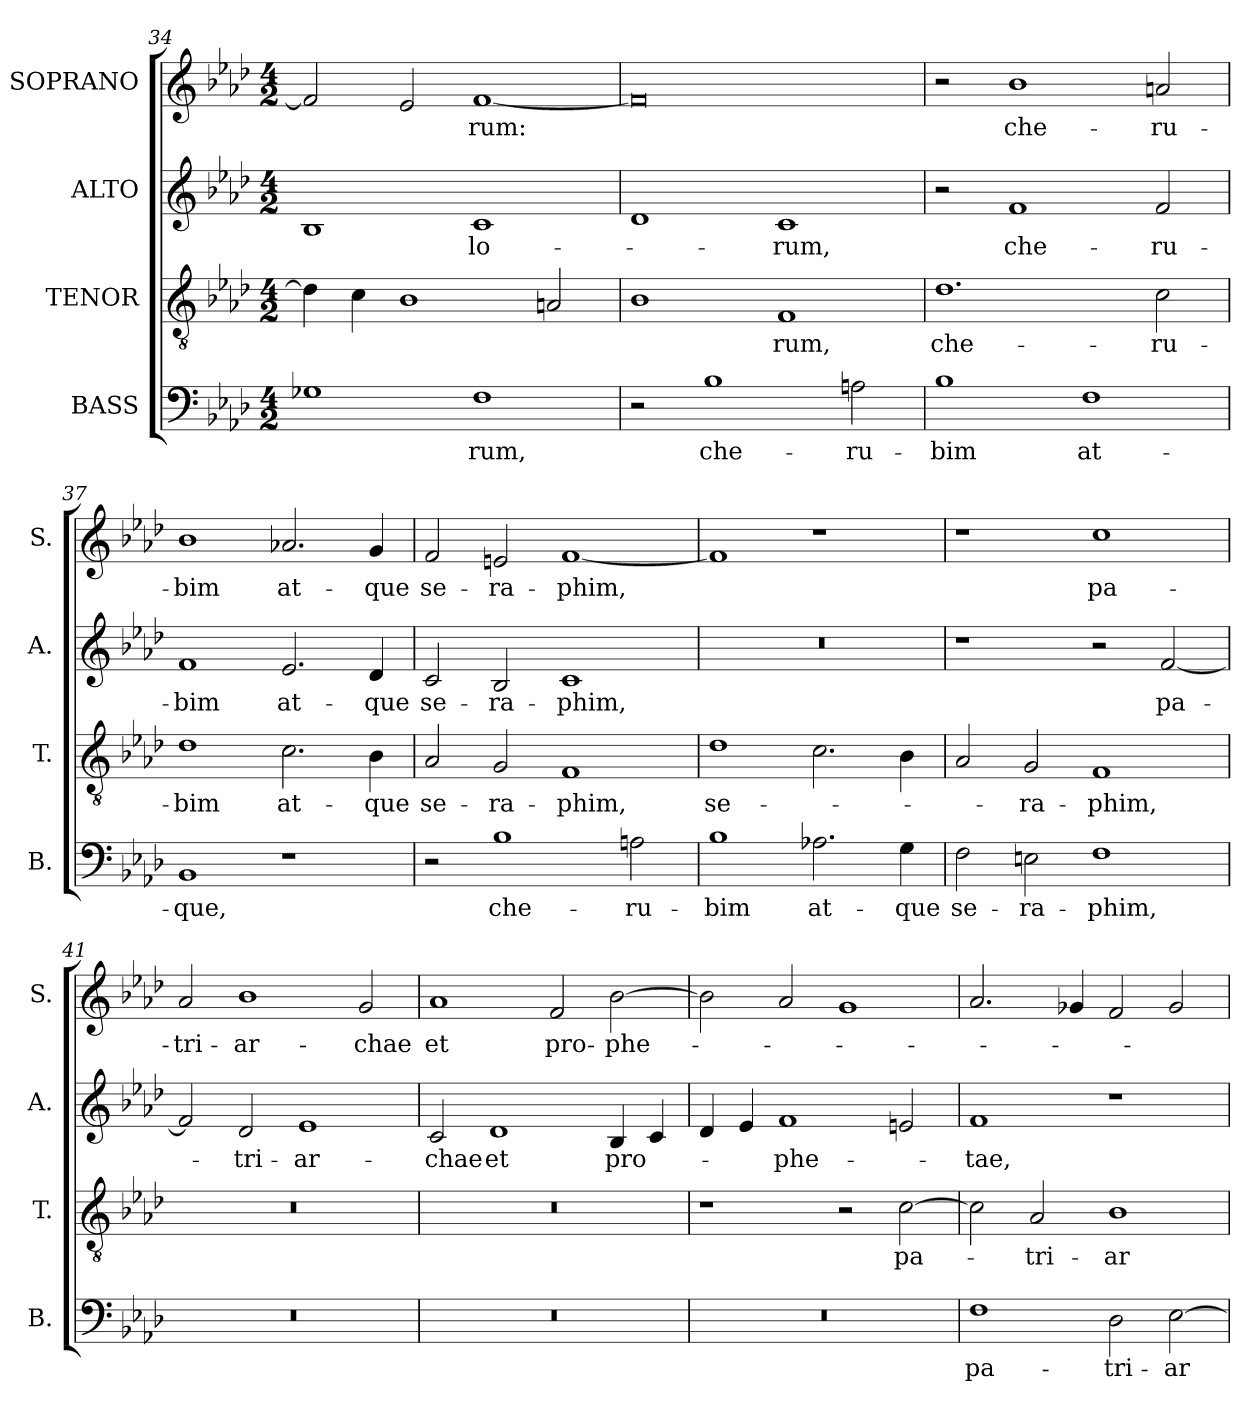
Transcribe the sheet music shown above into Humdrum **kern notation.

**kern	**text	**kern	**text	**kern	**text	**kern	**text
*part4	*part4	*part3	*part3	*part2	*part2	*part1	*part1
*staff4	*staff4	*staff3	*staff3	*staff2	*staff2	*staff1	*staff1
*I"BASS	*	*I"TENOR	*	*I"ALTO	*	*I"SOPRANO	*
*I'B.	*	*I'T.	*	*I'A.	*	*I'S.	*
*clefF4	*	*clefGv2	*	*clefG2	*	*clefG2	*
*	*	*ITrd7c12	*	*	*	*	*
*k[b-e-a-d-]	*	*k[b-e-a-d-]	*	*k[b-e-a-d-]	*	*k[b-e-a-d-]	*
*A-:	*	*A-:	*	*A-:	*	*A-:	*
*M4/2	*	*M4/2	*	*M4/2	*	*M4/2	*
=34	=34	=34	=34	=34	=34	=34	=34
1G-X	.	4D-\]	.	1B-	.	2f/]	.
.	.	4C\	.	.	.	.	.
.	.	1BB-	.	.	.	2e-/	.
!	!LO:LY:b	!	!	!	!LO:LY:b	!	!LO:LY:b
1F	-rum,	.	.	1c	-lo-	[<1f	-rum:
.	.	2AAn/	.	.	.	.	.
=35	=35	=35	=35	=35	=35	=35	=35
2r	.	1BB-	.	1d-	.	0f]	.
!	!LO:LY:b	!	!	!	!	!	!
1B-	che-	.	.	.	.	.	.
!	!	!	!LO:LY:b	!	!LO:LY:b	!	!
.	.	1FF	-rum,	1c	-rum,	.	.
!	!LO:LY:b	!	!	!	!	!	!
2An\	-ru-	.	.	.	.	.	.
=36	=36	=36	=36	=36	=36	=36	=36
!	!LO:LY:b	!	!LO:LY:b	!	!	!	!
1B-	-bim	1.D-	che-	2r	.	2r	.
!	!	!	!	!	!LO:LY:b	!	!LO:LY:b
.	.	.	.	1f	che-	1b-	che-
!	!LO:LY:b	!	!	!	!	!	!
1F	at-	.	.	.	.	.	.
!	!	!	!LO:LY:b	!	!LO:LY:b	!	!LO:LY:b
.	.	2C\	-ru-	2f/	-ru-	2an/	-ru-
=37	=37	=37	=37	=37	=37	=37	=37
!	!LO:LY:b	!	!LO:LY:b	!	!LO:LY:b	!	!LO:LY:b
1BB-	-que,	1D-	-bim	1f	-bim	1b-	-bim
!	!	!	!LO:LY:b	!	!LO:LY:b	!	!LO:LY:b
1r	.	2.C\	at-	2.e-/	at-	2.a-X/	at-
!	!	!	!LO:LY:b	!	!LO:LY:b	!	!LO:LY:b
.	.	4BB-\	-que	4d-/	-que	4g/	-que
!!LO:LB:g=z
=38	=38	=38	=38	=38	=38	=38	=38
!	!	!	!LO:LY:b	!	!LO:LY:b	!	!LO:LY:b
2r	.	2AA-/	se-	2c/	se-	2f/	se-
!	!LO:LY:b	!	!LO:LY:b	!	!LO:LY:b	!	!LO:LY:b
1B-	che-	2GG/	-ra-	2B-/	-ra-	2en/	-ra-
!	!	!	!LO:LY:b	!	!LO:LY:b	!	!LO:LY:b
.	.	1FF	-phim,	1c	-phim,	[<1f	-phim,
!	!LO:LY:b	!	!	!	!	!	!
2An\	-ru-	.	.	.	.	.	.
=39	=39	=39	=39	=39	=39	=39	=39
!	!LO:LY:b	!	!LO:LY:b	!LO:N:vis=1	!	!	!
1B-	-bim	1D-	se-	0r	.	1f]	.
!	!LO:LY:b	!	!	!	!	!	!
2.A-X\	at-	2.C\	.	.	.	1r	.
!	!LO:LY:b	!	!	!	!	!	!
4G\	-que	4BB-\	.	.	.	.	.
=40	=40	=40	=40	=40	=40	=40	=40
!	!LO:LY:b	!	!	!	!	!	!
2F\	se-	2AA-/	.	1r	.	1r	.
!	!LO:LY:b	!	!LO:LY:b	!	!	!	!
2En\	-ra-	2GG/	-ra-	.	.	.	.
!	!LO:LY:b	!	!LO:LY:b	!	!	!	!LO:LY:b
1F	-phim,	1FF	-phim,	2r	.	1cc	pa-
!	!	!	!	!	!LO:LY:b	!	!
.	.	.	.	[<2f/	pa-	.	.
=41	=41	=41	=41	=41	=41	=41	=41
!LO:N:vis=1	!	!LO:N:vis=1	!	!	!	!	!LO:LY:b
0r	.	0r	.	2f/]	.	2a-/	-tri-
!	!	!	!	!	!LO:LY:b	!	!LO:LY:b
.	.	.	.	2d-/	-tri-	1b-	-ar-
!	!	!	!	!	!LO:LY:b	!	!
.	.	.	.	1e-	-ar-	.	.
!	!	!	!	!	!	!	!LO:LY:b
.	.	.	.	.	.	2g/	-chae
=42	=42	=42	=42	=42	=42	=42	=42
!LO:N:vis=1	!	!LO:N:vis=1	!	!	!LO:LY:b	!	!LO:LY:b
0r	.	0r	.	2c/	-chae	1a-	et
!	!	!	!	!	!LO:LY:b	!	!
.	.	.	.	1d-	et	.	.
!	!	!	!	!	!	!	!LO:LY:b
.	.	.	.	.	.	2f/	pro-
!	!	!	!	!	!LO:LY:b	!	!LO:LY:b
.	.	.	.	4B-/	pro-	[>2b-\	-phe-
.	.	.	.	4c/	.	.	.
=43	=43	=43	=43	=43	=43	=43	=43
!LO:N:vis=1	!	!	!	!	!	!	!
0r	.	1r	.	4d-/	.	2b-\]	.
.	.	.	.	4e-/	.	.	.
!	!	!	!	!	!LO:LY:b	!	!
.	.	.	.	1f	-phe-	2a-/	.
.	.	2r	.	.	.	1g	.
!	!	!	!LO:LY:b	!	!	!	!
.	.	[>2C\	pa-	2en/	.	.	.
=44	=44	=44	=44	=44	=44	=44	=44
!	!LO:LY:b	!	!	!	!LO:LY:b	!	!
1F	pa-	2C\]	.	1f	-tae,	2.a-/	.
!	!	!	!LO:LY:b	!	!	!	!
.	.	2AA-/	-tri-	.	.	.	.
.	.	.	.	.	.	4g-X/	.
!	!LO:LY:b	!	!LO:LY:b	!	!	!	!
2D-\	-tri-	1BB-	-ar-	1r	.	2f/	.
!	!LO:LY:b	!	!	!	!	!	!
[>2E-\	-ar-	.	.	.	.	2g-/	.
=	=	=	=	=	=	=	=
*-	*-	*-	*-	*-	*-	*-	*-
